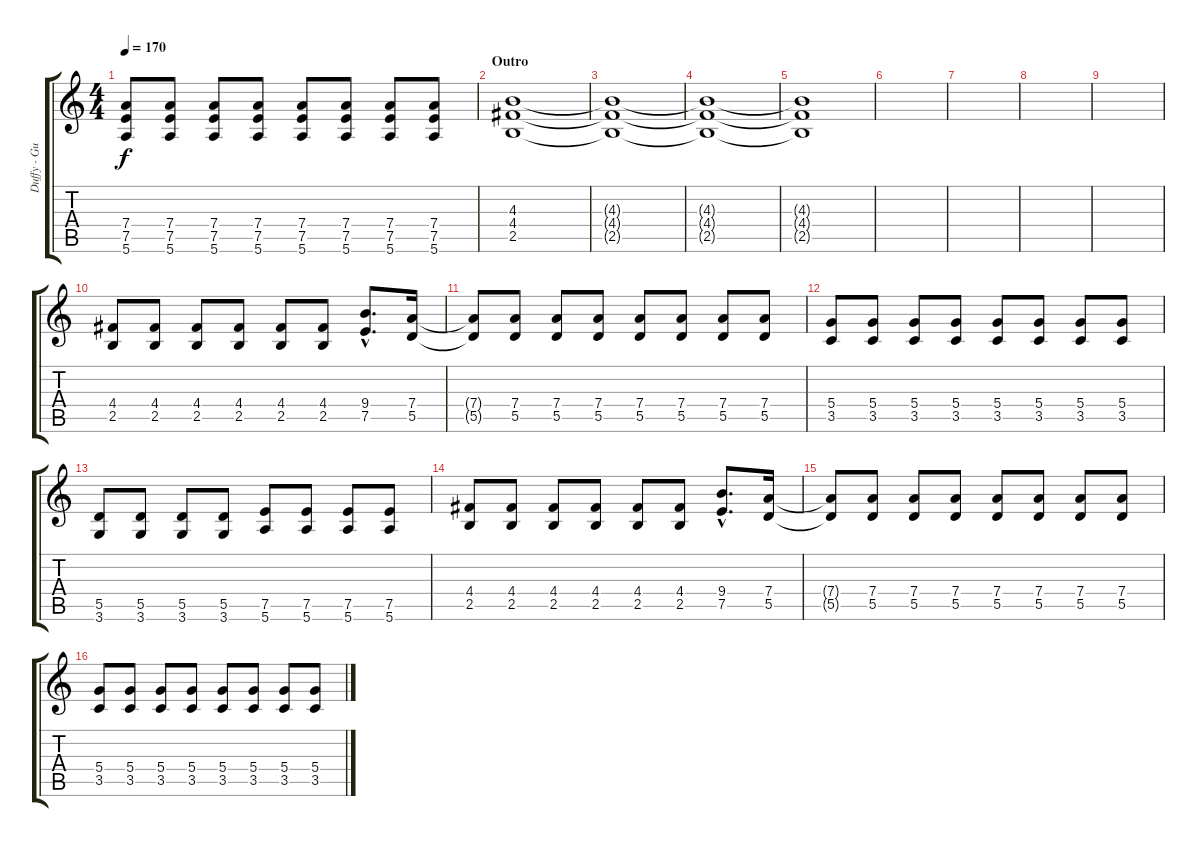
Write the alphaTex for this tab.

\track ("Duffy - Guitars" "Duffy - Gu") {instrument distortionguitar}
\staff {score tabs}
\tuning (E4 B3 G3 D3 A2 E2) {hide}
\ts (4 4)
\tempo 170
\clef g2
\ks c
(7.4 7.5 5.6).8{dy f} (7.4 7.5 5.6).8 (7.4 7.5 5.6).8 (7.4 7.5 5.6).8 (7.4 7.5 5.6).8 (7.4 7.5 5.6).8 (7.4 7.5 5.6).8 (7.4 7.5 5.6).8 |
\section ("" "Outro")
(4.3 4.4 2.5).1 |
(4.3{t} 4.4{t} 2.5{t}).1 |
(4.3{t} 4.4{t} 2.5{t}).1 |
(4.3{t} 4.4{t} 2.5{t}).1 |
|
|
|
|
(4.4 2.5).8 (4.4 2.5).8 (4.4 2.5).8 (4.4 2.5).8 (4.4 2.5).8 (4.4 2.5).8 (9.4{hac} 7.5{hac}).8{d} (7.4 5.5).16 |
(7.4{t} 5.5{t}).8 (7.4 5.5).8 (7.4 5.5).8 (7.4 5.5).8 (7.4 5.5).8 (7.4 5.5).8 (7.4 5.5).8 (7.4 5.5).8 |
(5.4 3.5).8 (5.4 3.5).8 (5.4 3.5).8 (5.4 3.5).8 (5.4 3.5).8 (5.4 3.5).8 (5.4 3.5).8 (5.4 3.5).8 |
(5.5 3.6).8 (5.5 3.6).8 (5.5 3.6).8 (5.5 3.6).8 (7.5 5.6).8 (7.5 5.6).8 (7.5 5.6).8 (7.5 5.6).8 |
(4.4 2.5).8 (4.4 2.5).8 (4.4 2.5).8 (4.4 2.5).8 (4.4 2.5).8 (4.4 2.5).8 (9.4{hac} 7.5{hac}).8{d} (7.4 5.5).16 |
(7.4{t} 5.5{t}).8 (7.4 5.5).8 (7.4 5.5).8 (7.4 5.5).8 (7.4 5.5).8 (7.4 5.5).8 (7.4 5.5).8 (7.4 5.5).8 |
(5.4 3.5).8 (5.4 3.5).8 (5.4 3.5).8 (5.4 3.5).8 (5.4 3.5).8 (5.4 3.5).8 (5.4 3.5).8 (5.4 3.5).8
